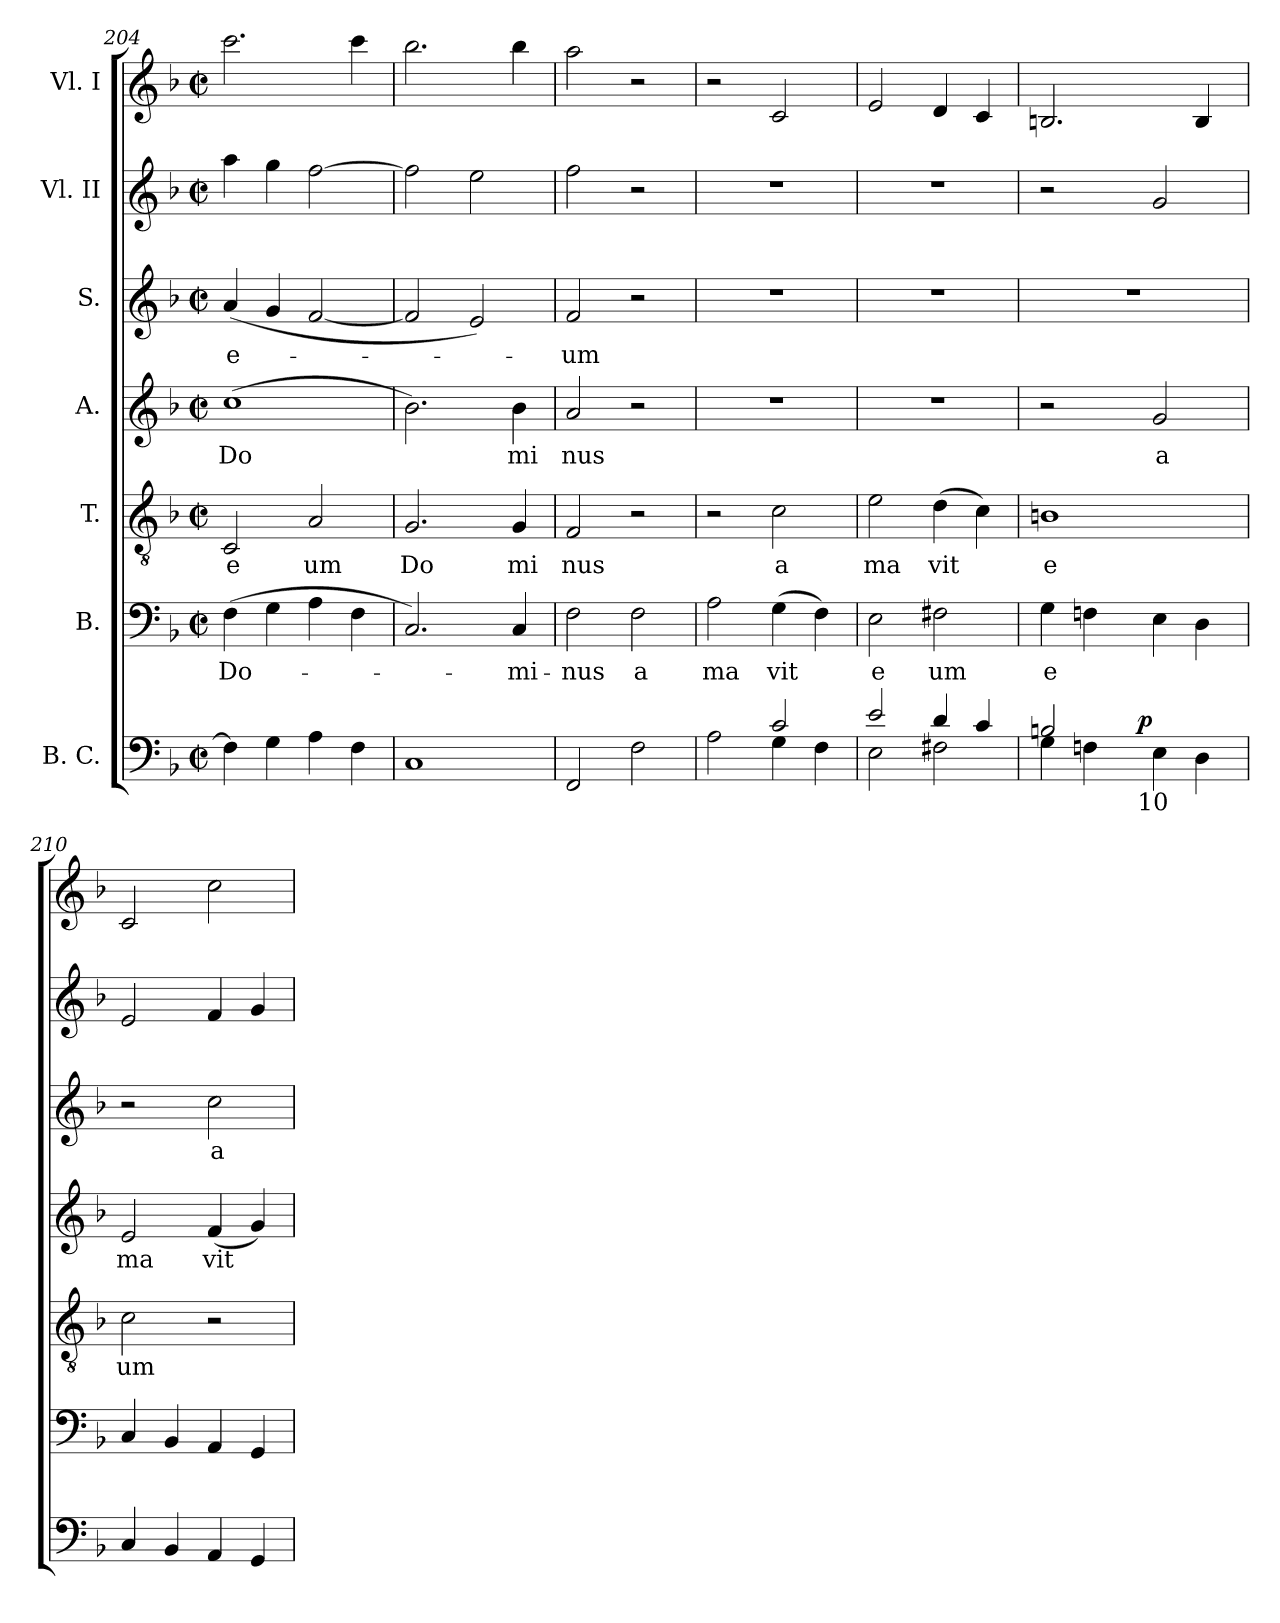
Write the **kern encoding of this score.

**kern	**dynam	**kern	**text	**kern	**text	**kern	**text	**kern	**text	**kern	**kern
*part7	*part7	*part6	*part6	*part5	*part5	*part4	*part4	*part3	*part3	*part2	*part1
*staff7	*staff7	*staff6	*staff6	*staff5	*staff5	*staff4	*staff4	*staff3	*staff3	*staff2	*staff1
*I"B. C.	*	*I"B.	*	*I"T.	*	*I"A.	*	*I"S.	*	*I"Vl. II	*I"Vl. I
*clefF4	*	*clefF4	*	*clefGv2	*	*clefG2	*	*clefG2	*	*clefG2	*clefG2
*k[b-]	*	*k[b-]	*	*k[b-]	*	*k[b-]	*	*k[b-]	*	*k[b-]	*k[b-]
*F:	*	*F:	*	*F:	*	*F:	*	*F:	*	*F:	*F:
*M2/2	*	*M2/2	*	*M2/2	*	*M2/2	*	*M2/2	*	*M2/2	*M2/2
*met(c|)	*	*met(c|)	*	*met(c|)	*	*met(c|)	*	*met(c|)	*	*met(c|)	*met(c|)
=204	=204	=204	=204	=204	=204	=204	=204	=204	=204	=204	=204
!	!	!	!LO:LY:b	!	!LO:LY:b:cj	!	!LO:LY:b:cj	!	!LO:LY:b:cj	!	!
4F<\]	.	(>4F\	Do-	2C/	e	(>1cc	Do	(<4a/	e-	4aa\	2.ccc\
4G\	.	4G\	.	.	.	.	.	4g/	.	4gg\	.
!	!	!	!	!	!LO:LY:b:cj	!	!	!	!	!	!
4A\	.	4A\	.	2A/	um	.	.	[<2f/	.	[>2ff\	.
4F\	.	4F\	.	.	.	.	.	.	.	.	4ccc\
=205	=205	=205	=205	=205	=205	=205	=205	=205	=205	=205	=205
!	!	!	!	!	!LO:LY:b:cj	!	!	!	!	!	!
1C<	.	2.C/)	.	2.G/	Do	2.b-\)	.	2f/]	.	2ff\]	2.bb-\
.	.	.	.	.	.	.	.	2e/)	.	2ee\	.
!	!	!	!LO:LY:b:cj	!	!LO:LY:b:cj	!	!LO:LY:b:cj	!	!	!	!
.	.	4C/	-mi-	4G/	mi	4b-\	mi	.	.	.	4bb-\
!!LO:PB:g=z
=206	=206	=206	=206	=206	=206	=206	=206	=206	=206	=206	=206
!	!	!	!LO:LY:b:cj	!	!LO:LY:b:cj	!	!LO:LY:b:cj	!	!LO:LY:b:cj	!	!
2FF/	.	2F\	-nus	2F/	nus	2a/	nus	2f/	-um	2ff\	2aa\
!	!	!	!LO:LY:b:cj	!	!	!	!	!	!	!	!
2F\	.	2F\	a	2r	.	2r	.	2r	.	2r	2r
=207	=207	=207	=207	=207	=207	=207	=207	=207	=207	=207	=207
*^	*	*	*	*	*	*	*	*	*	*	*
!	!	!	!	!LO:LY:b:cj	!	!	!	!	!	!	!	!
2ryy	2A\	.	2A\	ma	2r	.	1r	.	1r	.	1r	2r
!	!	!	!	!LO:LY:b	!	!LO:LY:b:cj	!	!	!	!	!	!
2c/	4G\	.	(>4G\	vit	2c\	a	.	.	.	.	.	2c/
.	4F\	.	4F\)	.	.	.	.	.	.	.	.	.
=208	=208	=208	=208	=208	=208	=208	=208	=208	=208	=208	=208	=208
!	!	!	!	!LO:LY:b:cj	!	!LO:LY:b:cj	!	!	!	!	!	!
2e/	2E\	.	2E\	e	2e\	ma	1r	.	1r	.	1r	2e/
!	!	!	!	!LO:LY:b:cj	!	!LO:LY:b	!	!	!	!	!	!
4d/	2F#X\	.	2F#X\	um	(>4d\	vit	.	.	.	.	.	4d/
4c/	.	.	.	.	4c\)	.	.	.	.	.	.	4c/
=209	=209	=209	=209	=209	=209	=209	=209	=209	=209	=209	=209	=209
!	!	!	!	!LO:LY:b:cj	!	!LO:LY:b:cj	!	!	!	!	!	!
*	*^	*	*	*	*	*	*	*	*	*	*	*
2Bn/	4G\	4ryy	.	4G\	e	1Bn	e	2r	.	1r	.	2r	2.Bn/
.	4Fn\	8ryy	.	4Fn\	.	.	.	.	.	.	.	.	.
.	.	16ryy	.	.	.	.	.	.	.	.	.	.	.
.	.	64ryy	.	.	.	.	.	.	.	.	.	.	.
!	!	!LO:TX:b:t=10	!	!	!	!	!	!	!	!	!	!	!
!	!	!	!LO:DY:a	!	!	!	!	!	!	!	!	!	!
.	.	2ryy	p	.	.	.	.	.	.	.	.	.	.
!	!	!	!	!	!	!	!	!	!LO:LY:b:cj	!	!	!	!
2ryy	4E\	.	.	4E\	.	.	.	2g/	a	.	.	2g/	.
.	4D\	.	.	4D\	.	.	.	.	.	.	.	.	4B/
.	.	32.ryy	.	.	.	.	.	.	.	.	.	.	.
=210	=210	=210	=210	=210	=210	=210	=210	=210	=210	=210	=210	=210	=210
!	!	!	!	!	!	!	!LO:LY:b:cj	!	!LO:LY:b:cj	!	!	!	!
*v	*v	*v	*	*	*	*	*	*	*	*	*	*	*
4C/	.	4C/	.	2c\	um	2e/	ma	2r	.	2e/	2c/
4BB-/	.	4BB-/	.	.	.	.	.	.	.	.	.
!	!	!	!	!	!	!	!LO:LY:b	!	!LO:LY:b:cj	!	!
4AA</	.	4AA/	.	2r	.	(<4f/	vit	2cc\	a	4f/	2cc\
4GG</	.	4GG/	.	.	.	4g/)	.	.	.	4g/	.
=	=	=	=	=	=	=	=	=	=	=	=
*-	*-	*-	*-	*-	*-	*-	*-	*-	*-	*-	*-
